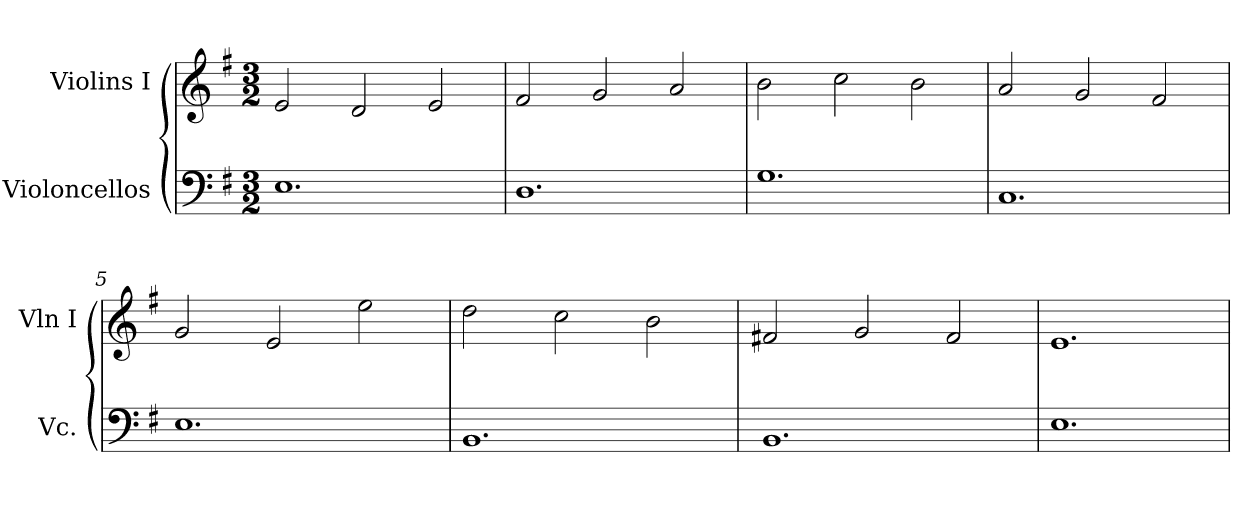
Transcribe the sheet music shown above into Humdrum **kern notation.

**kern	**kern
*part2	*part1
*staff2	*staff1
*I"Violoncellos	*I"Violins I
*I'Vc.	*I'Vln I
*clefF4	*clefG2
*k[f#]	*k[f#]
*G:	*G:
*M3/2	*M3/2
*MM160	*MM160
=1	=1
1.E	2e
.	2d
.	2e
=2	=2
1.D	2f#
.	2g
.	2a
=3	=3
1.G	2b
.	2cc
.	2b
=4	=4
1.C	2a
.	2g
.	2f#
=5	=5
1.E	2g
.	2e
.	2ee
=6	=6
1.BB	2dd
.	2cc
.	2b
=7	=7
1.BB	2f#X
.	2g
.	2f#
=8	=8
1.E	1.e
=	=
*-	*-
